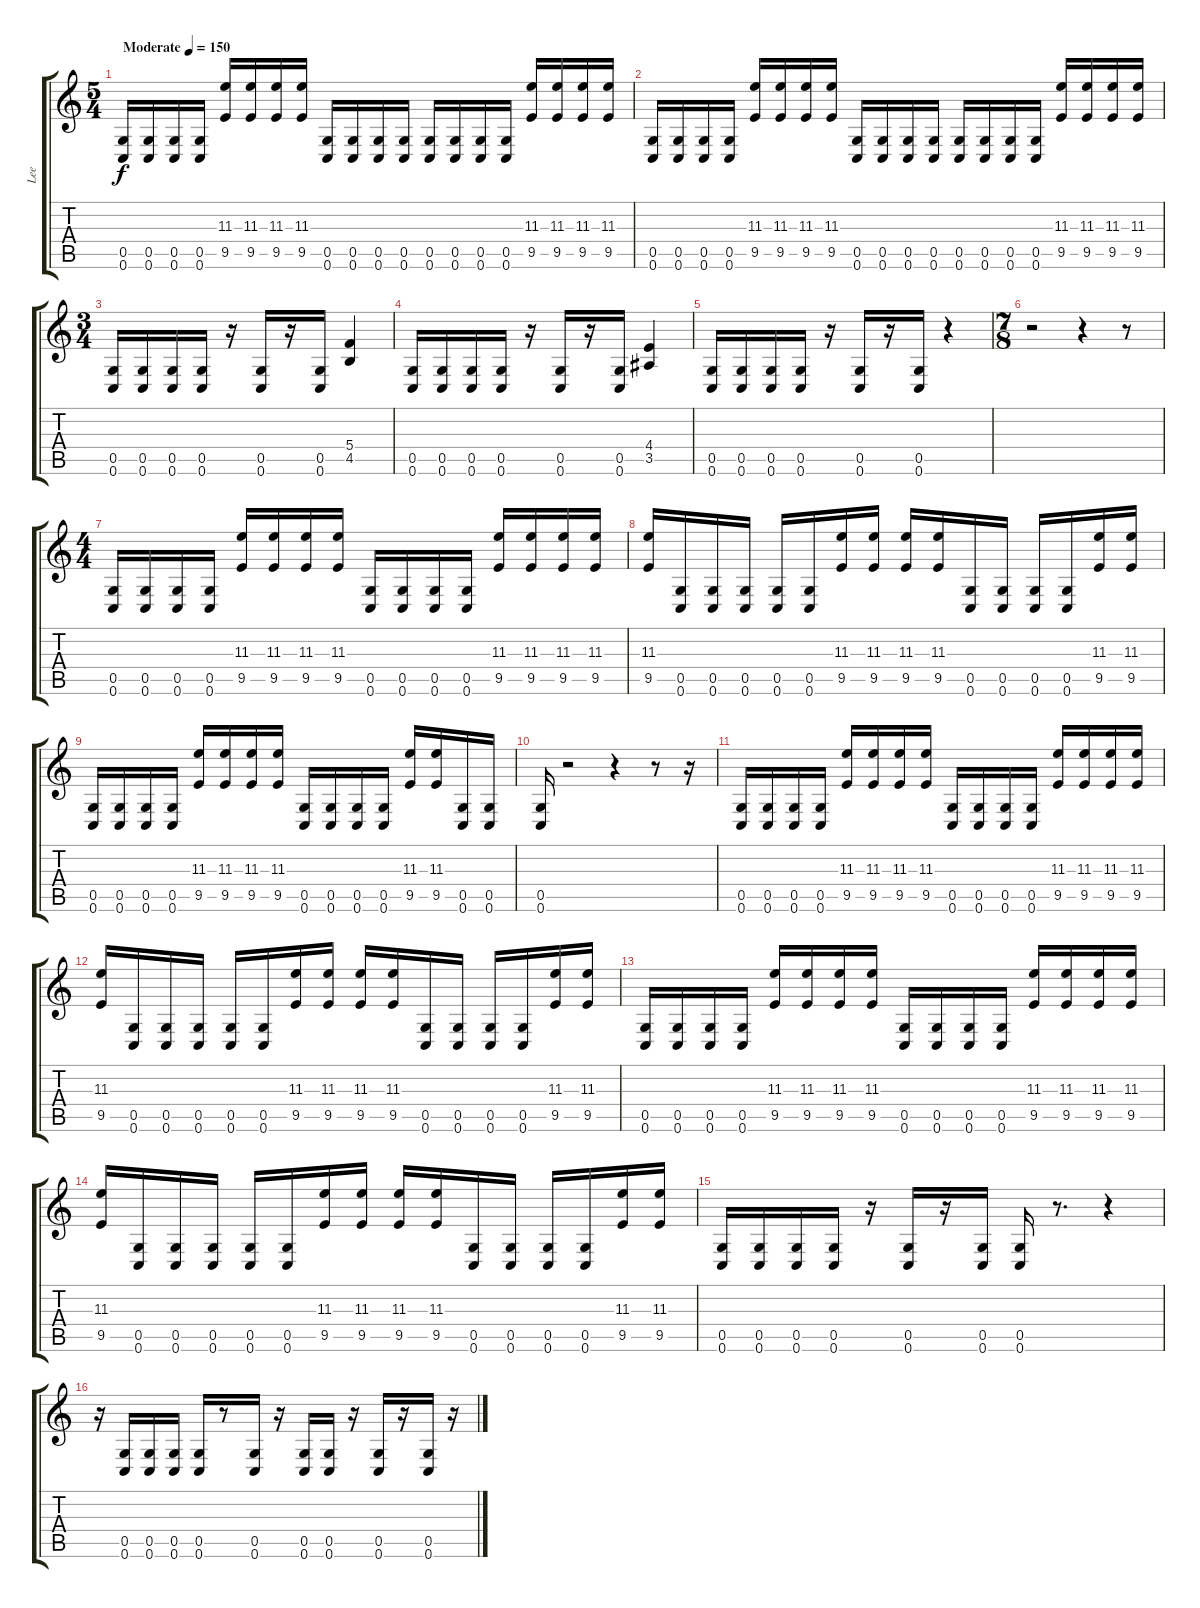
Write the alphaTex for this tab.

\track ("Lee" "Lee") {instrument distortionguitar}
\staff {score tabs}
\tuning (D4 A3 F3 C3 G2 C2) {hide}
\ts (5 4)
\tempo (150 "Moderate")
\clef g2
\ks c
(0.5 0.6).16{dy f instrument distortionguitar} (0.5 0.6).16 (0.5 0.6).16 (0.5 0.6).16 (11.3 9.5).16 (11.3 9.5).16 (11.3 9.5).16 (11.3 9.5).16 (0.5 0.6).16 (0.5 0.6).16 (0.5 0.6).16 (0.5 0.6).16 (0.5 0.6).16 (0.5 0.6).16 (0.5 0.6).16 (0.5 0.6).16 (11.3 9.5).16 (11.3 9.5).16 (11.3 9.5).16 (11.3 9.5).16 |
(0.5 0.6).16 (0.5 0.6).16 (0.5 0.6).16 (0.5 0.6).16 (11.3 9.5).16 (11.3 9.5).16 (11.3 9.5).16 (11.3 9.5).16 (0.5 0.6).16 (0.5 0.6).16 (0.5 0.6).16 (0.5 0.6).16 (0.5 0.6).16 (0.5 0.6).16 (0.5 0.6).16 (0.5 0.6).16 (11.3 9.5).16 (11.3 9.5).16 (11.3 9.5).16 (11.3 9.5).16 |
\ts (3 4)
(0.5 0.6).16 (0.5 0.6).16 (0.5 0.6).16 (0.5 0.6).16 r.16 (0.5 0.6).16 r.16 (0.5 0.6).16 (5.4 4.5).4 |
(0.5 0.6).16 (0.5 0.6).16 (0.5 0.6).16 (0.5 0.6).16 r.16 (0.5 0.6).16 r.16 (0.5 0.6).16 (4.4 3.5).4 |
(0.5 0.6).16 (0.5 0.6).16 (0.5 0.6).16 (0.5 0.6).16 r.16 (0.5 0.6).16 r.16 (0.5 0.6).16 r.4 |
\ts (7 8)
r.2 r.4 r.8 |
\ts (4 4)
(0.5 0.6).16 (0.5 0.6).16 (0.5 0.6).16 (0.5 0.6).16 (11.3 9.5).16 (11.3 9.5).16 (11.3 9.5).16 (11.3 9.5).16 (0.5 0.6).16 (0.5 0.6).16 (0.5 0.6).16 (0.5 0.6).16 (11.3 9.5).16 (11.3 9.5).16 (11.3 9.5).16 (11.3 9.5).16 |
(11.3 9.5).16 (0.5 0.6).16 (0.5 0.6).16 (0.5 0.6).16 (0.5 0.6).16 (0.5 0.6).16 (11.3 9.5).16 (11.3 9.5).16 (11.3 9.5).16 (11.3 9.5).16 (0.5 0.6).16 (0.5 0.6).16 (0.5 0.6).16 (0.5 0.6).16 (11.3 9.5).16 (11.3 9.5).16 |
(0.5 0.6).16 (0.5 0.6).16 (0.5 0.6).16 (0.5 0.6).16 (11.3 9.5).16 (11.3 9.5).16 (11.3 9.5).16 (11.3 9.5).16 (0.5 0.6).16 (0.5 0.6).16 (0.5 0.6).16 (0.5 0.6).16 (11.3 9.5).16 (11.3 9.5).16 (0.5 0.6).16 (0.5 0.6).16 |
(0.5 0.6).16 r.2 r.4 r.8 r.16 |
(0.5 0.6).16 (0.5 0.6).16 (0.5 0.6).16 (0.5 0.6).16 (11.3 9.5).16 (11.3 9.5).16 (11.3 9.5).16 (11.3 9.5).16 (0.5 0.6).16 (0.5 0.6).16 (0.5 0.6).16 (0.5 0.6).16 (11.3 9.5).16 (11.3 9.5).16 (11.3 9.5).16 (11.3 9.5).16 |
(11.3 9.5).16 (0.5 0.6).16 (0.5 0.6).16 (0.5 0.6).16 (0.5 0.6).16 (0.5 0.6).16 (11.3 9.5).16 (11.3 9.5).16 (11.3 9.5).16 (11.3 9.5).16 (0.5 0.6).16 (0.5 0.6).16 (0.5 0.6).16 (0.5 0.6).16 (11.3 9.5).16 (11.3 9.5).16 |
(0.5 0.6).16 (0.5 0.6).16 (0.5 0.6).16 (0.5 0.6).16 (11.3 9.5).16 (11.3 9.5).16 (11.3 9.5).16 (11.3 9.5).16 (0.5 0.6).16 (0.5 0.6).16 (0.5 0.6).16 (0.5 0.6).16 (11.3 9.5).16 (11.3 9.5).16 (11.3 9.5).16 (11.3 9.5).16 |
(11.3 9.5).16 (0.5 0.6).16 (0.5 0.6).16 (0.5 0.6).16 (0.5 0.6).16 (0.5 0.6).16 (11.3 9.5).16 (11.3 9.5).16 (11.3 9.5).16 (11.3 9.5).16 (0.5 0.6).16 (0.5 0.6).16 (0.5 0.6).16 (0.5 0.6).16 (11.3 9.5).16 (11.3 9.5).16 |
(0.5 0.6).16 (0.5 0.6).16 (0.5 0.6).16 (0.5 0.6).16 r.16 (0.5 0.6).16 r.16 (0.5 0.6).16 (0.5 0.6).16 r.8{d} r.4 |
r.16 (0.5 0.6).16 (0.5 0.6).16 (0.5 0.6).16 (0.5 0.6).16 r.8 (0.5 0.6).16 r.16 (0.5 0.6).16 (0.5 0.6).16 r.16 (0.5 0.6).16 r.16 (0.5 0.6).16 r.16
